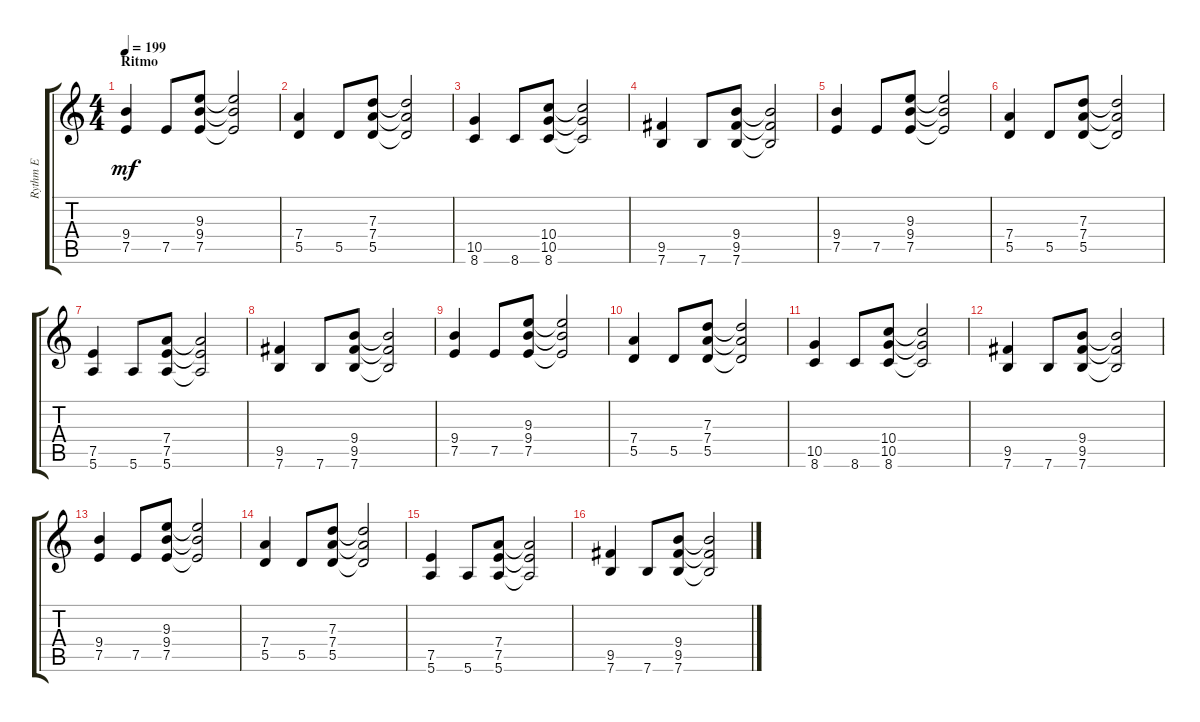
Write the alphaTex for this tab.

\track ("Rythm E" "Rythm E") {instrument distortionguitar}
\staff {score tabs}
\tuning (E4 B3 G3 D3 A2 E2) {hide}
\ts (4 4)
\section ("" "Ritmo")
\tempo 199
\clef g2
\ks c
(9.4 7.5).4{dy mf} 7.5.8 (9.3 9.4 7.5).8 (9.3{t} 9.4{t} 7.5{t}).2 |
(7.4 5.5).4 5.5.8 (7.3 7.4 5.5).8 (7.3{t} 7.4{t} 5.5{t}).2 |
(10.5 8.6).4 8.6.8 (10.4 10.5 8.6).8 (10.4{t} 10.5{t} 8.6{t}).2 |
(9.5 7.6).4 7.6.8 (9.4 9.5 7.6).8 (9.4{t} 9.5{t} 7.6{t}).2 |
(9.4 7.5).4 7.5.8 (9.3 9.4 7.5).8 (9.3{t} 9.4{t} 7.5{t}).2 |
(7.4 5.5).4 5.5.8 (7.3 7.4 5.5).8 (7.3{t} 7.4{t} 5.5{t}).2 |
(7.5 5.6).4 5.6.8 (7.4 7.5 5.6).8 (7.4{t} 7.5{t} 5.6{t}).2 |
(9.5 7.6).4 7.6.8 (9.4 9.5 7.6).8 (9.4{t} 9.5{t} 7.6{t}).2 |
(9.4 7.5).4 7.5.8 (9.3 9.4 7.5).8 (9.3{t} 9.4{t} 7.5{t}).2 |
(7.4 5.5).4 5.5.8 (7.3 7.4 5.5).8 (7.3{t} 7.4{t} 5.5{t}).2 |
(10.5 8.6).4 8.6.8 (10.4 10.5 8.6).8 (10.4{t} 10.5{t} 8.6{t}).2 |
(9.5 7.6).4 7.6.8 (9.4 9.5 7.6).8 (9.4{t} 9.5{t} 7.6{t}).2 |
(9.4 7.5).4 7.5.8 (9.3 9.4 7.5).8 (9.3{t} 9.4{t} 7.5{t}).2 |
(7.4 5.5).4 5.5.8 (7.3 7.4 5.5).8 (7.3{t} 7.4{t} 5.5{t}).2 |
(7.5 5.6).4 5.6.8 (7.4 7.5 5.6).8 (7.4{t} 7.5{t} 5.6{t}).2 |
(9.5 7.6).4 7.6.8 (9.4 9.5 7.6).8 (9.4{t} 9.5{t} 7.6{t}).2
